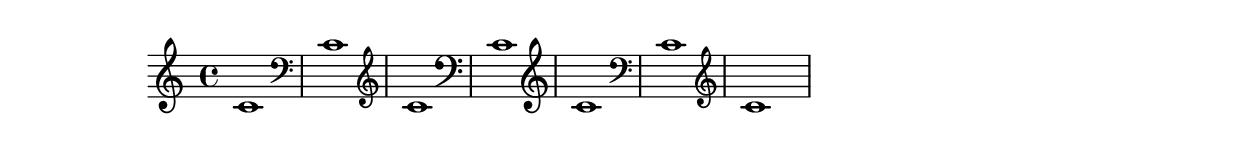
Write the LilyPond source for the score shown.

%% DO NOT EDIT this file manually; it is automatically
%% generated from LSR http://lsr.dsi.unimi.it
%% Make any changes in LSR itself, or in Documentation/snippets/new/ ,
%% and then run scripts/auxiliar/makelsr.py
%%
%% This file is in the public domain.
\version "2.14.0"

\header {
  lsrtags = "pitches, tweaks-and-overrides"

%% Translation of GIT committish: 59caa3adce63114ca7972d18f95d4aadc528ec3d
  texidoces = "
Cuando se produce un cambio de clave, el símbolo de clave se imprime a
un tamaño menor que la clave inicial.  Esto se puede ajustar con
@code{full-size-change}.

"
  doctitlees = "Mantener el tamaño del símbolo en los cambios de clave"



  texidoc = "
When a clef is changed, the clef sign displayed is smaller than the
initial clef.  This can be overridden with @code{full-size-change}.

"
  doctitle = "Keep change clefs full sized"
} % begin verbatim

\relative c' {
  \clef "treble"
  c1
  \clef "bass"
  c1
  \clef "treble"
  c1
  \override Staff.Clef #'full-size-change = ##t
  \clef "bass"
  c1
  \clef "treble"
  c1
  \revert Staff.Clef #'full-size-change
  \clef "bass"
  c1
  \clef "treble"
  c1
}

